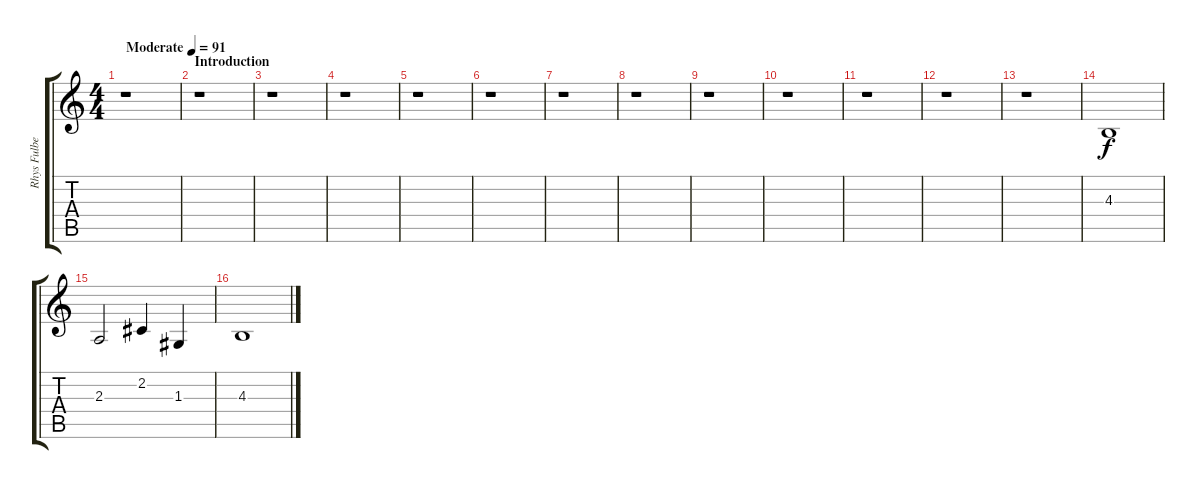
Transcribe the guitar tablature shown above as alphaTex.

\track ("Rhys Fulber" "Rhys Fulbe") {instrument pad2warm}
\staff {score tabs}
\tuning (E4 B3 G3 D3 A2 E2) {hide}
\ts (4 4)
\tempo (91 "Moderate")
\clef g2
\ks c
r.1{dy f instrument pad2warm} |
\section ("" "Introduction")
r.1 |
r.1 |
r.1 |
r.1 |
r.1 |
r.1 |
r.1 |
r.1 |
r.1 |
r.1 |
r.1 |
r.1 |
4.3.1 |
2.3.2 2.2.4 1.3.4 |
4.3.1
